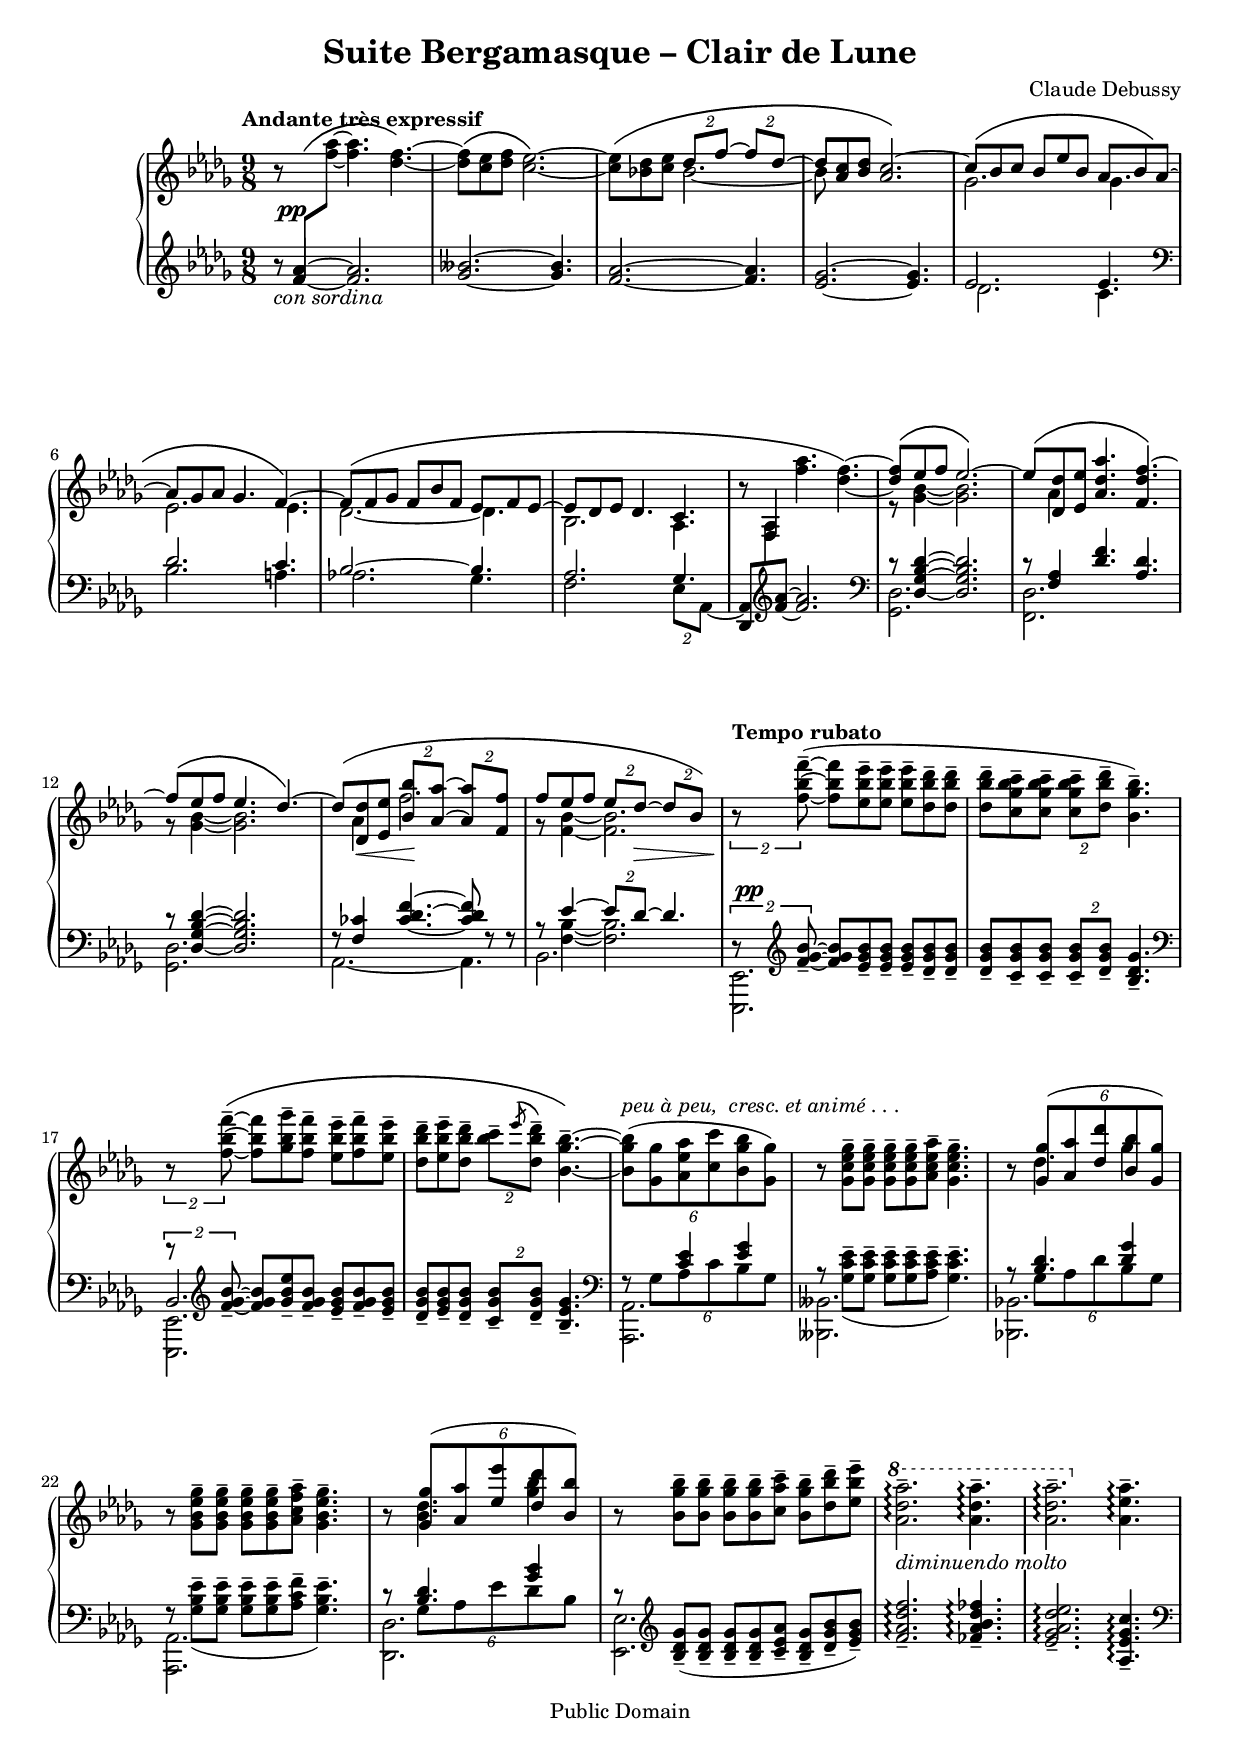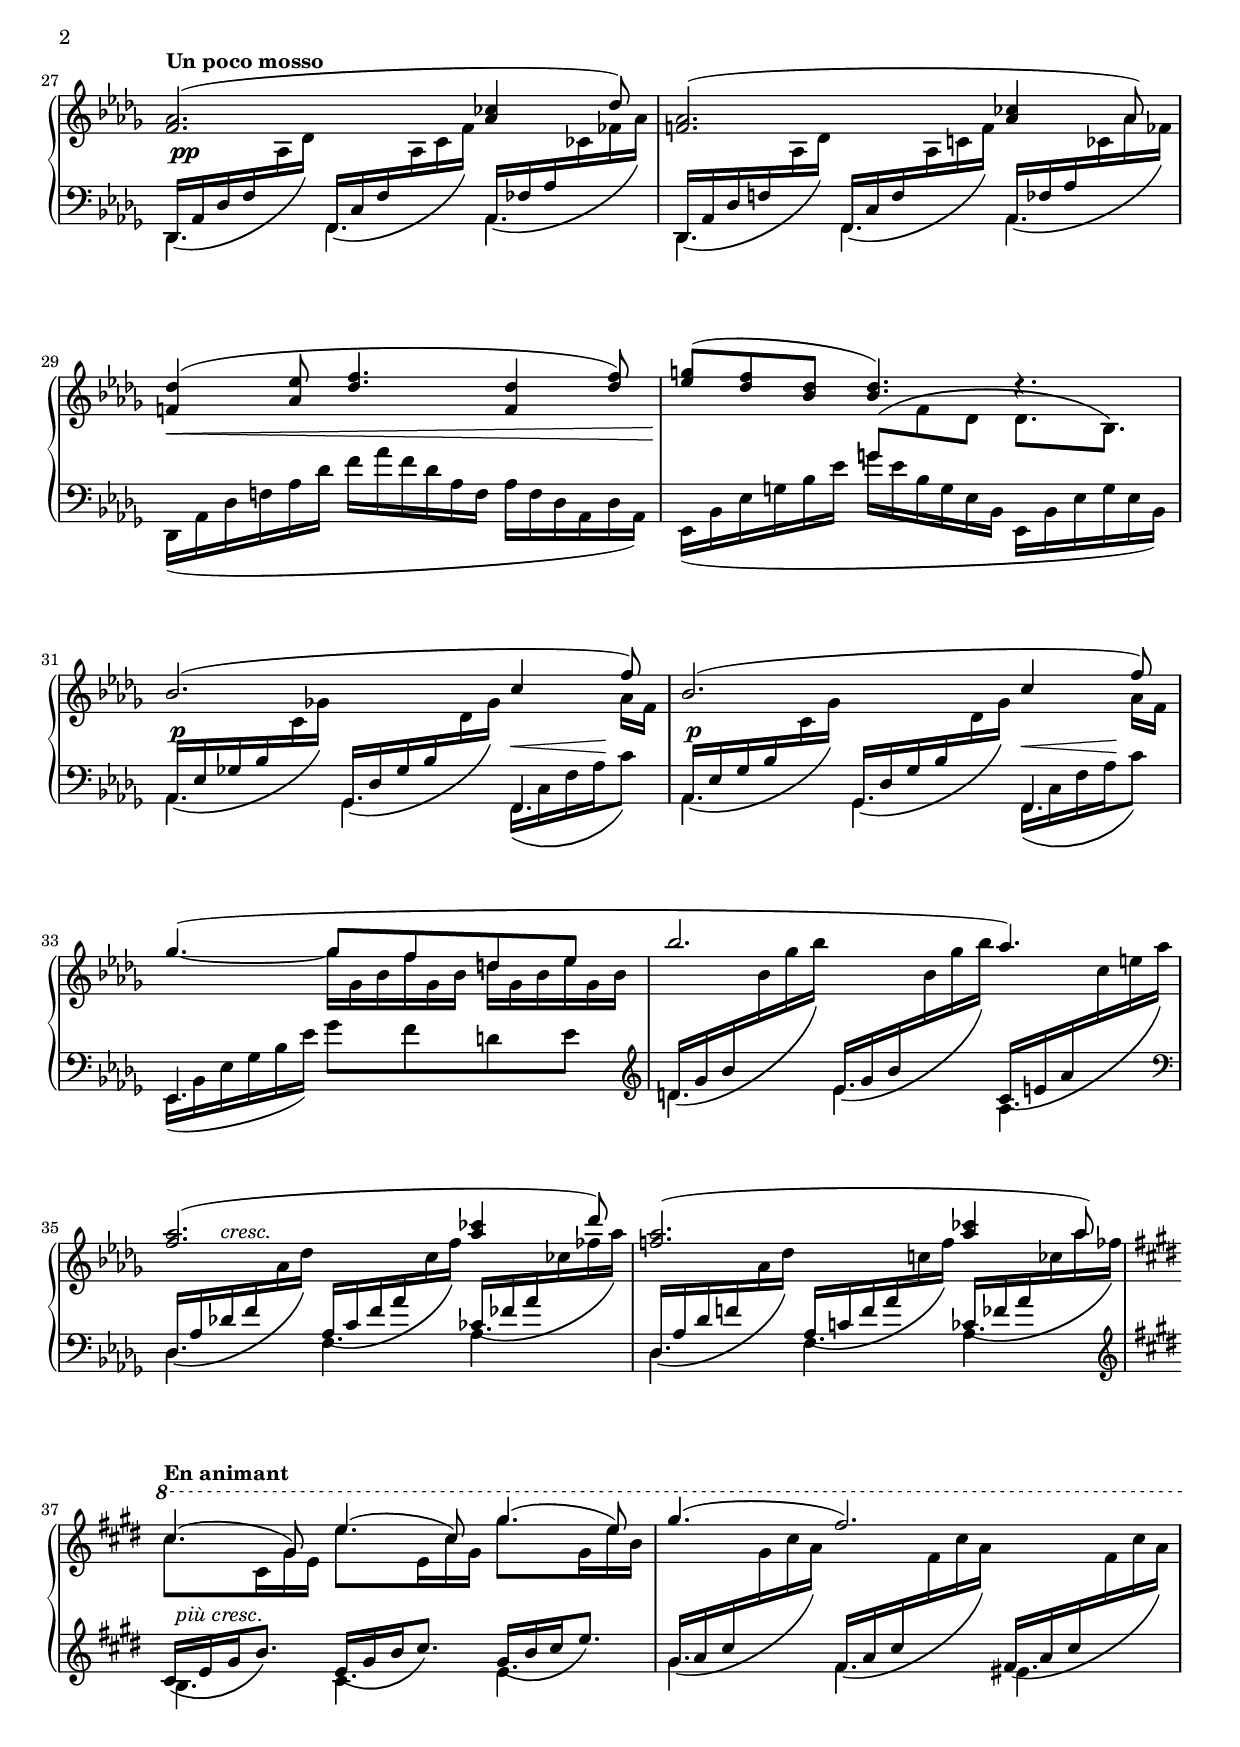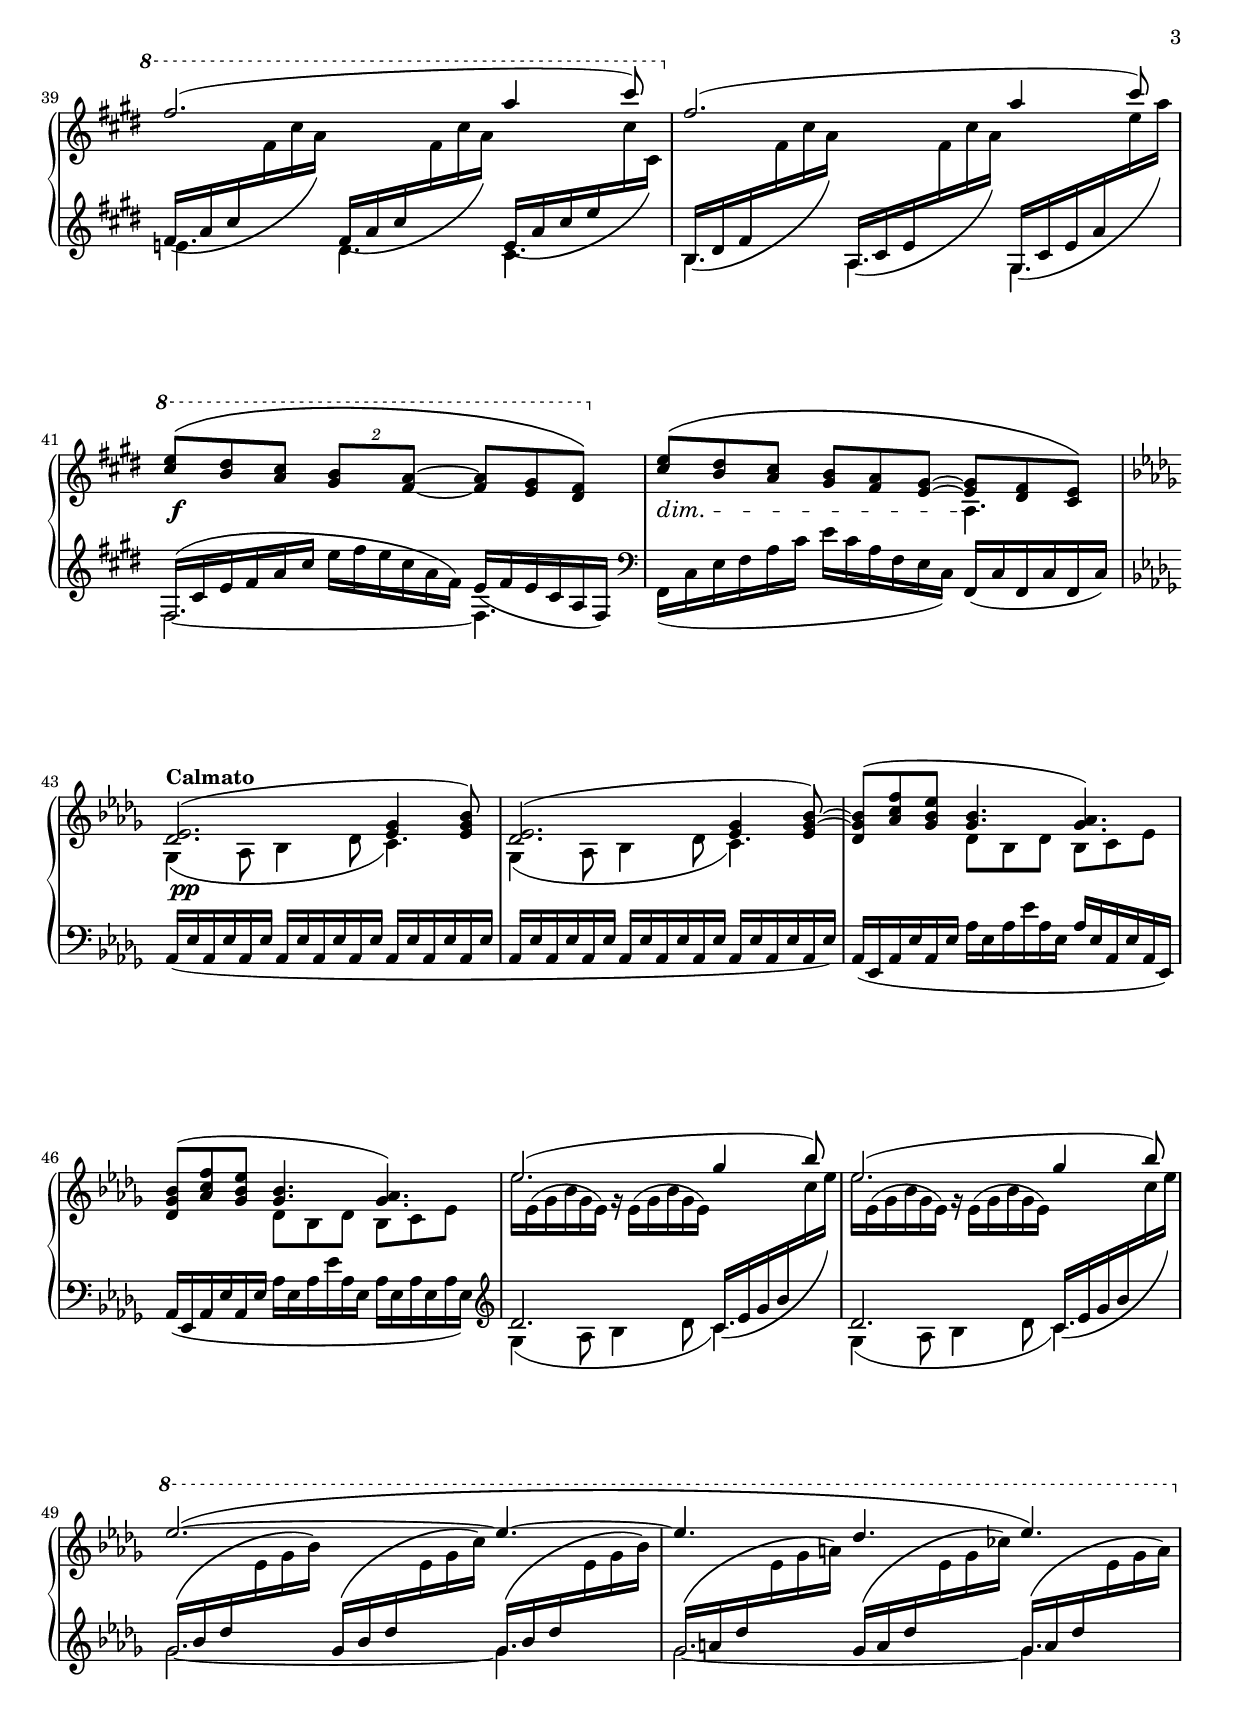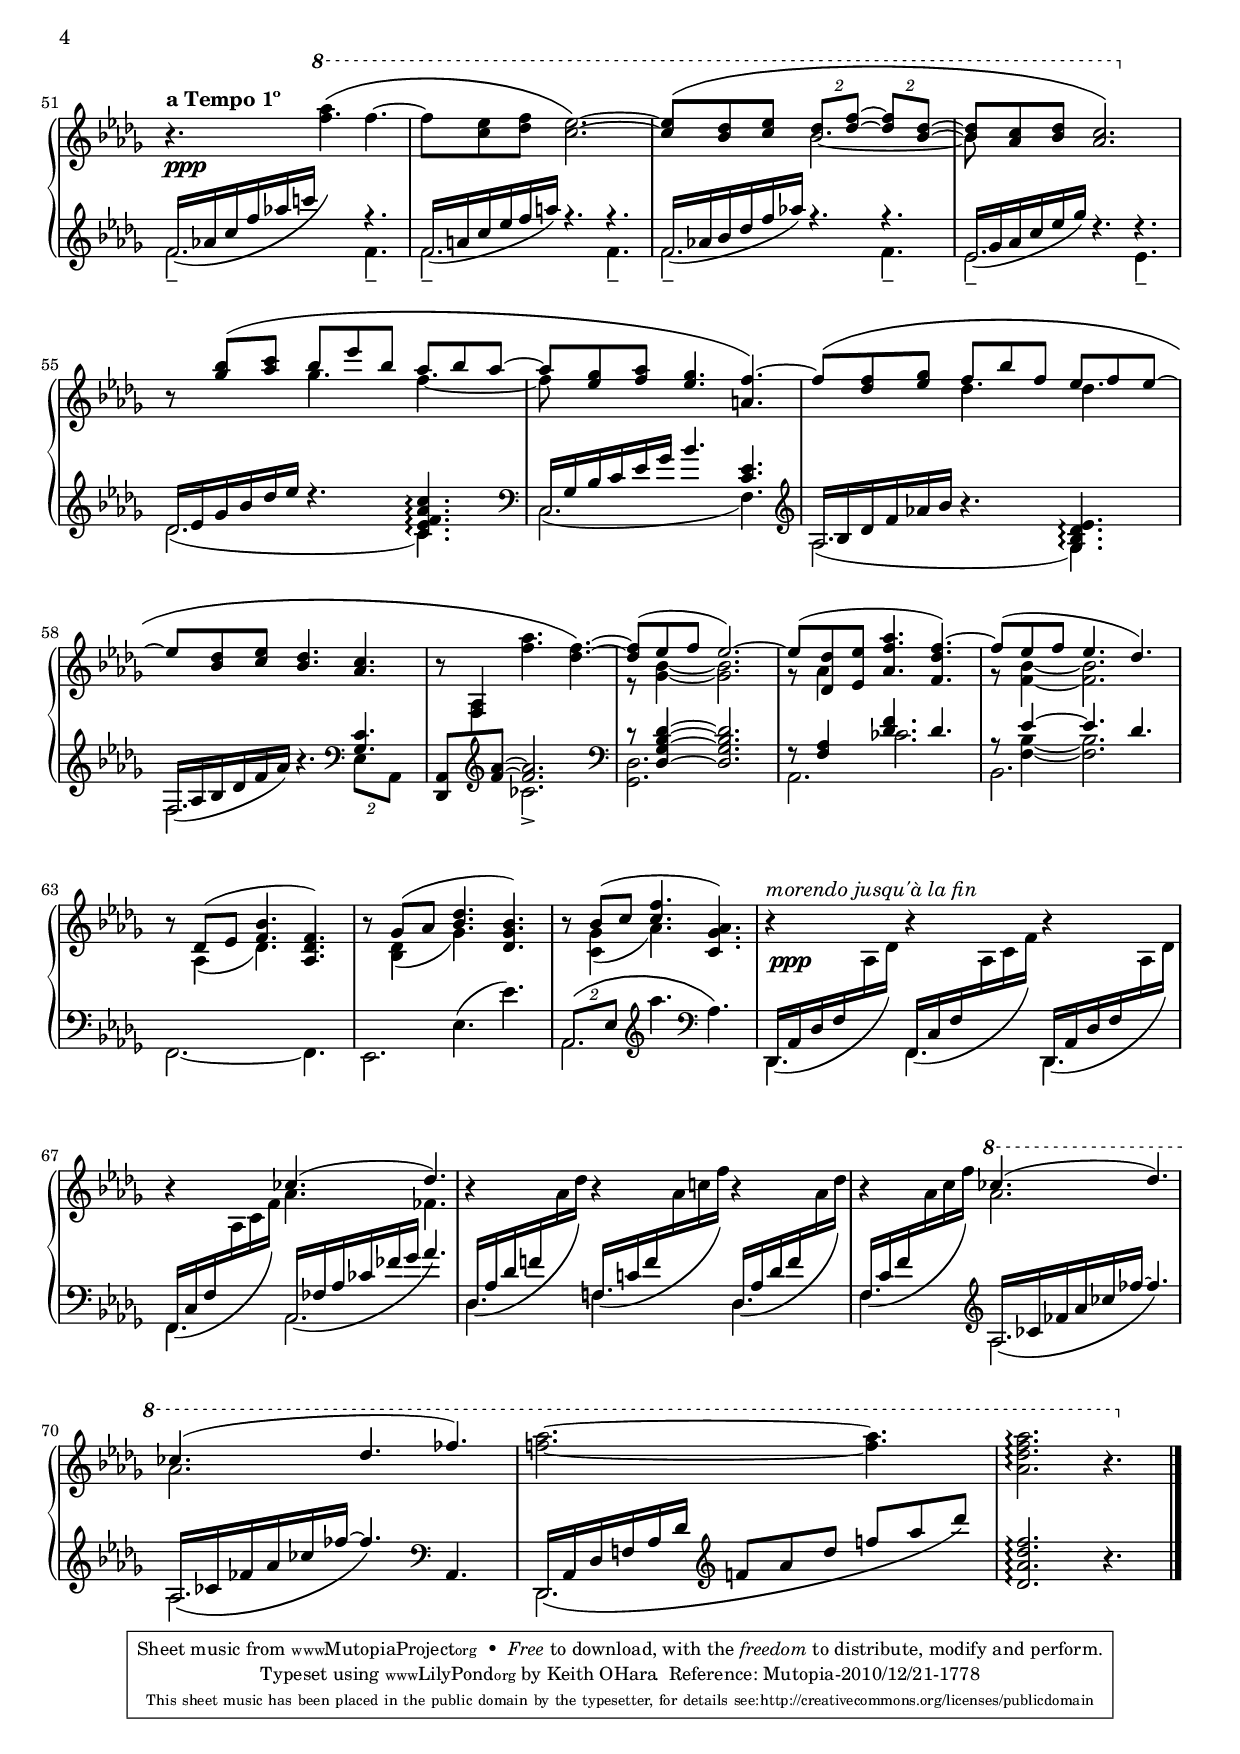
\version "2.12.3"

\header {
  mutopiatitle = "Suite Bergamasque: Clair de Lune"
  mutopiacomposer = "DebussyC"
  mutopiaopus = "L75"
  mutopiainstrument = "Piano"
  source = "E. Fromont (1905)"
  % Plate E. 1404 F.  IMSLP #02907
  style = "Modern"
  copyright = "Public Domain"
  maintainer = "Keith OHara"
  title = "Suite Bergamasque – Clair de Lune"
  composer = "Claude Debussy"
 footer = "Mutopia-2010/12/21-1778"
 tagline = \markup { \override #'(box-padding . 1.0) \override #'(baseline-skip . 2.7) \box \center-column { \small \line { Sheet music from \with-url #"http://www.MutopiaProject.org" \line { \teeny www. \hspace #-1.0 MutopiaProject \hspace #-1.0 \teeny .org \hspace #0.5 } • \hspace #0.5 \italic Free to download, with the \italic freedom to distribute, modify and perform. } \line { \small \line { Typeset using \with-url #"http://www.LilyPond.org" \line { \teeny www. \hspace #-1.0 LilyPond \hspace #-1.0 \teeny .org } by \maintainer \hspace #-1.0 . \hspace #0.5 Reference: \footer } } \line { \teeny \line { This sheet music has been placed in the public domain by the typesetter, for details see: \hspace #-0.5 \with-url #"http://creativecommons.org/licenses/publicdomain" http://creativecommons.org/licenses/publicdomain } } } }
}

\paper {
  %{
  #(set-paper-size "letter")
  annotate-spacing = ##t
  ragged-bottom = ##t
  bottom-margin =12
  %}
  #(layout-set-staff-size 18)
  between-system-padding = 1
  ragged-last-bottom = ##f
}
% Definitios to override page-breaking 
myExplicitBreak = {
  \break
}
myExplicitPageBreak = {
  \pageBreak
}

\include "english.ly"

% restrain the slope of the beams
oflat = {
  \once\override Beam #'damping = #3
}
% Change staff
cu = { \change Staff = "upper" }
cl = { \change Staff = "lower" }
% Suspend collision resolution so notes line up
lu = {\once \override NoteColumn #'ignore-collision = ##t }
% simpler sustain commands
sd =  s8\sustainOn 
su =  s8\sustainOff
sv =  s8\sustainOff\sustainOn

\parallelMusic #'(rhUpRed rhDownGreen lhUpBlue lhDownGrey)
{
  \tempo"Andante très expressif"
  \slurUp \phrasingSlurUp 
  r8\pp \cl <f af>\( \cu <f' af> ~ <f af> 4. <df f>4.\) ~ |
  \stemDown \tieDown s8*9 |
  \dynamicUp \stemUp r8 \lu <f af>4 ~ <f af>2. |
  \dynamicUp \stemDown s8*9_\markup\italic"con sordina" |

  <df f>8\( <c ef> <df f> <c ef>2.\) ~ |
  s8*9 |
  <gf bff>2.~<gf bff>4. |
  s8*9 |

  <c ef>8\( <bf df> <c ef> \stemUp\tieUp\times 3/2 {df f~} \times 3/2 {f df~} |
  s4.  bf'2._~ |
  <f af>2.~<f af>4. |
  s8*9 |

  <df>8 <af c> <bf df> <af c>2.\) ~ |
  bf8 s1 |
  <ef gf>2.~<ef gf>4. |
  s8*9 |

  c8\( bf c bf ef bf af bf af ~ |
  gf2. gf4. |
  ef2. ef4. |
  df2. c4. |

  af8 gf af gf4. f4.\) ~ |
  ef2. ef4. |
  \clef bass df2. c4. |
  \clef bass bf2. a4. |

  f8\( f gf f bf f ef f ef ~ |
  df2.~df4. |
  bf2.^~bf4. |
  af2. gf4. |

  ef8 df ef df4. c4. |
  bf2. af4.|
  af2. gf4. |
  f2. \times 3/2 {ef8 af,~} |

  \barNumberCheck#9

  r8 <f, af>4 \stemNeutral\tieNeutral <f'' af>4. <df f>\) ~ |
  s8*9 |
  s8*9 \clef treble |
  \stemNeutral \once\override Beam #'positions = #'(3 . 3.5)
  <df, af'>8 \cu <f' af> \cl \clef treble <f' af>~<f af>2. |

  \stemUp\tieUp <df f>8\( ef f ef2.\) ~ |
  r8 <gf' bf>4~<gf bf>2. |
  \clef bass r8 <df gf bf df>4 ~ <df gf bf df>2. |
  \clef bass \stemDown <gf,, df'>2. s4. |

  ef8\( <df df,> <ef ef,> <af df, af>4. <f df f,>\) ~|
  s8 af4 s2. |
  r8 <f af>4 <df' f>4. <af df> |
  <f df'>2. s4. |

  f8\( ef f ef4. df\) ~ |
  r8 <gf bf>4~<gf bf>2. |
  r8 <df, gf bf df>4 ~ <df gf bf df>2. |
  <gf df'>2. s4. |

  df8\( <df df,>\< <ef ef,> \times 3/2 {<bf' bf,>\! <af af,>~} \times 3/2 {<af af,> <f f,>} |
  s8 af4 f'2. |
  r8 <f cf'>4 <cf' df f>4.~<cf df f>8 r r |
  \tieDown af2.~af4. |

  f8 ef f \times 3/2 {ef df\>~} \times 3/2 {df[ bf]\)} s8*0\! |
  r8 <f, bf>4~<f bf>2. |
  \tieUp r8 ef4 ~ \times 3/2 {ef8 df8 ~} df4. |
  <<bf2. {s8 <f' bf>4~<f bf>2.}>> |
}
rhUp = \relative c' \rhUpRed 
rhDown = \relative c' \rhDownGreen 
lhUp = \relative c' \lhUpBlue
lhDown= \relative c' \lhDownGrey

\parallelMusic #'(rhUpRed rhDownGreen lhUpBlue lhDownGrey)
{
  \barNumberCheck#15
  \tempo"Tempo rubato" 
  \stemNeutral \tieNeutral
  \times 3/2 {r8  <f bf f'>--(~} <f bf f'> <ef bf' ef>-- <ef bf' ef>-- 
  %{ %} <ef bf' ef>-- <df bf' df>-- <df bf' df>-- |
  s8*9 |
  \tieNeutral
  \times 3/2 {r8\pp \clef treble <f gf bf>--~} <f gf bf> <ef gf bf>-- <ef gf bf>--
  %{ %}  <ef gf bf>-- <df gf bf>-- <df gf bf>-- |
  <ef ef,>2. s4. |

  <df bf' df>8-- <c gf' bf c>-- <c gf' bf c>-- 
  %{ %} \times 3/2 {<c gf' bf c>-- <df bf' df>--} <bf gf' bf>4.--)|
  s8*9 |
  <df gf bf>8-- <c gf' bf>-- <c gf' bf>-- 
  %{ %} \times 3/2 {<c gf' bf>-- <df gf bf>--} <bf df gf>4.--|
  s8*9 |

  \times 3/2 {r8 <f' bf f'>--\(~} <f bf f'> <gf bf gf'>-- <f bf f'>--
  %{ %} <ef bf' ef>-- <f bf f'>-- <ef bf' ef>-- |
  \cl\stemUp bf2. s4. \cu\stemDown |
  \times 3/2 {r8 \clef treble <f' gf bf>--~} <f gf bf> <gf bf ef>-- <f gf bf>--
  %{ %}  <ef gf bf>-- <f gf bf>-- <ef gf bf>-- |
  \clef bass <ef ef,>2. s4. |

  <df bf' df>8-- <ef bf' ef>-- <df bf' df>-- \times3/2{
    <bf' c>-- \acciaccatura{\slurUp ef}<df, bf' df>--
  } <bf gf' bf>4.--\)~|
  s8*9 |
  <df gf bf>8-- <ef gf bf>-- <df gf bf>-- 
  %{ %} \times 3/2 {<c gf' bf>-- <df gf bf>--} <bf ef gf>4.--|
  s8*9 |

  \barNumberCheck#19

  \times 9/6 { <bf gf' bf>8[( <gf gf'> 
  %{ %} <af ef' af> <c c'> <bf gf' bf> <gf gf'>]) } |
  s8*9^\markup\italic"peu à peu,  cresc. et animé . . ." |
  r8*9/6 \stemDown \times 9/6 {gf8[ af c bf gf] } |
  << { \clef bass <af af,>2. s4.}
  %{ %} {s4*9/6 \stemUp <c' ef>4*9/6 <ef gf>4*9/6 } >> |

  r8 <gf c ef gf>-- <gf c ef gf>-- 
  %{ %} <gf c ef gf>-- <gf c ef gf>-- <af c ef af>-- <gf c ef gf>4.-- |
  s8*9 |
  \stemUp r8 \stemNeutral <gf c ef>--_( <gf c ef>-- 
  %{ %} <gf c ef>-- <gf c ef>-- <af c ef>-- <gf c ef>4.--) |
  \stemDown <bff, bff,>2. s4. |

  \stemUp 
  r8*9/6 \times 9/6 {<gf gf'>8[( <af af'> <df df'> <bf bf'> <gf gf'>]) } |
  s8*9/6 df''4. s8*9/6 gf4*9/6 |
  \stemUp r8*9/6 \stemDown \times 9/6 {gf8[ af df bf gf] } |
  << { <bf bf,>2. s4.} 
  %{ %} {s8*9/6 \stemUp <bf' df>4. s8*9/6 <df gf>4*9/6 } >> |

  \stemNeutral
  r8 <gf bf ef gf>-- <gf bf ef gf>-- 
  %{ %} <gf bf ef gf>-- <gf bf ef gf>-- <af c f af>-- <gf bf ef gf>4.-- |
  s8*9 |
  \stemUp r8 \stemNeutral <gf bf ef>--_( <gf bf ef>-- 
  %{ %} <gf bf ef>-- <gf bf ef>-- <af c f>-- <gf bf ef>4.--) |
  \stemDown <af, af,>2. s4. |

  \stemUp 
  r8*9/6 \times 9/6 {<gf gf'>8[( <af af'> <ef' ef'> <df df'> <bf bf'>]) } |
  s8*9/6 <bf, df>4.*9/6 <gf' bf>4*9/6 |
  \stemUp r8*9/6 \stemDown \times 9/6 {gf8[ af ef' df bf] } |
  << { <df df,>2. s4.} 
  %{ %} {s8*9/6 \stemUp <bf' df>4.*9/6 <gf' bf>4*9/6 } >> |

  \stemNeutral
  r8 <bf gf' bf>-- <bf gf' bf>-- <bf gf' bf>-- <bf gf' bf>--
  %{ %} <c af' c>-- <bf gf' bf>-- <df bf' df>-- <ef bf' ef>-- |
  s8*9 |
  \stemUp r8 \clef treble <bf df gf>--_( <bf df gf>-- <bf df gf>-- <bf df gf>--
  %{ %} <c ef af>-- <bf df gf>-- <df gf bf>-- <ef gf bf>--) |
  \stemDown <ef, ef,>2. s4. |

  \stemNeutral
  \ottava #1 <af df af'>2.--\arpeggio <af df af'>4.--\arpeggio |
  s8*9_\markup\whiteout\italic"diminuendo molto" |
  <f af df f>2.--\arpeggio <ff af bf df ff>4.--\arpeggio |
  s8*9 |

  <af df af'>2.--\arpeggio \ottava #0 <af, ef' af>4.--\arpeggio |
  s8*9 |
  <ef gf af df ef>2.--\arpeggio <af, ef' gf c>4.--\arpeggio |
  s8*9 |
  \myExplicitPageBreak
}
rhUp = {\rhUp \relative c'' \rhUpRed}
rhDown = {\rhDown \relative c \rhDownGreen}
lhUp = {\lhUp \relative c' \lhUpBlue }
lhDown= {\lhDown \relative c, \lhDownGrey }

\parallelMusic #'(rhUpRed rhDownGreen lhUpBlue lhDownGrey)
{
  \barNumberCheck#27
  \tempo"Un poco mosso" \newSpacingSection
  \stemUp
  <f af>2.( <af cf>4 df8 ) |
  s8*9 \pp|
  \slurDown \phrasingSlurDown \dynamicUp \stemNeutral  
  \clef bass df16\( af' df f\cu af df\)
  %{ %} \cl f,,\( c' f\cu af c f\) \cl af,,\( ff' af\cu cf ff af\) \cl |
  \clef bass \mergeDifferentlyDottedOn 
  df4. f af |

  <f, af>2.( <af cf>4 af8 ) |
  s8*9 |
  df,,,16\( af' df f\cu af df\) 
  %{ %} \cl f,,\( c' f\cu af c f\) \cl af,,\( ff' af\cu cf af' ff\) \cl |
  df,4. f af |

  <f df'>4(\< <af ef'>8 <df f>4. <f, df'>4 <df' f>8) |
  s8*9 |
  df,,16( af' df f af df f af f df af f af f df af df af) |
  s8*9 |

  <ef g>8\!( <df f> <bf df> <bf df>4.) r4. |
  s4. \slurUp\stemNeutral \cl g'8\( \cu\stemDown f df df8. bf\) |
  ef16( bf' ef g bf ef g ef bf g ef bf \stemDown ef, bf' ef g ef bf) |
  s8*9 |

  bf2.(\p c4 f8) |
  \stemDown s2. s4 af'16 f |
  \stemNeutral
  af16\(ef' gf bf\cu c gf'\)\cl gf,,\( df' gf bf\cu df gf\)\cl f,,\(\<c' f af\! c8\) |
  af4. gf \stemUp f \stemDown |

  bf,2.(\p c4 f8) |
  \stemDown s2. s4 af16 f |
  af,16\( ef' gf bf\cu c gf'\)\cl gf,,\( df' gf bf\cu df gf\)\cl f,,\(\< c' f af\! c8\) |
  af4. gf \stemUp f \stemDown |

  \barNumberCheck#33

  gf4.( ~ gf8*3/2[ f d ef] |
  s4. gf'16 gf, bf f' gf, bf d gf, bf ef gf, bf |
  ef,,16( bf' ef gf bf ef)  s2. |
  \stemUp ef4. \stemDown gf''8*3/2[ f d ef] |

  bf'2. af4.) |
  s8*9 |
  \clef treble \stemNeutral d16\( gf bf\cu bf gf' bf\)\cl 
  %{%} ef,,\( gf bf\cu bf gf' bf\)\cl c,,\( e af\cu c e af\)\cl |
  d4. ef af, |

  <f af>2.( <af cf>4 df8) |
  s8 \once\override TextScript #'outside-staff-priority = ##f 
  %{%} s1^\markup\italic"cresc." |
  \clef bass df,,,16\( af' df f\cu af df\)\cl
  %{%} af,\( c f af\cu c f\)\cl  cf,\( ff af\cu cf ff af\)\cl |
  df,4. f af |

  <f, af>2.( <af cf>4 af8) |
  s8*9 |
  df,,,16\( af' df f\cu af df\)\cl
  %{ %} af,\( c f af\cu c f\)\cl  cf,\( ff af\cu cf af' ff\)\cl |
  df,4. f af | 
  % Use flats so the reader can recognize this as d flat minor,
  %  the same as in the previous measure

}
rhUp = {\rhUp \relative c' \rhUpRed}
rhDown = {\rhDown \relative c' \rhDownGreen}
lhUp = {\lhUp \relative c, \lhUpBlue }
lhDown= {\lhDown \relative c, \lhDownGrey }

\parallelMusic #'(rhUpRed rhDownGreen lhUpBlue lhDownGrey)
{
  \barNumberCheck#37
  \tempo"En animant"
  \key cs \minor \mergeDifferentlyDottedOn \ottava #1
  cs4(       gs8)  e'4(      cs8)   gs'4(       e8)  |
  cs8. cs,16 gs' e e'8. e,16 cs' gs gs'8. gs,16 e' b |
  \key cs \minor \clef treble \stemUp
  cs16\( e gs b8.\) e,16\( gs b cs8.\)  gs16\( b cs e8.\)  |
  b4.^\markup\italic"più cresc." cs e |

  gs4.( fs2.) |
  s8*9 |
  \stemNeutral
  gs,16\( a cs\cu gs' cs a\)\cl fs,\( a cs\cu fs cs' a\)\cl fs,\( a cs\cu fs cs' a\)\cl |
  gs4. fs es |

  fs2.( a4 cs8) |
  s8*9 |
  fs,16\( a cs\cu fs cs' a\)\cl fs,\( a cs\cu fs cs' a\)\cl e,\( a cs e\cu cs' cs,\)\cl |
  e4. ds cs |

  \ottava #0
  fs,,2.( a4 cs8) |
  s8*9 |
  b,16\( ds fs\cu fs cs' a\)\cl a,\( cs e \cu fs cs' a\)\cl gs,\( cs e a\cu e' a\)\cl |
  b4. a gs |

  \ottava #1
  <cs e>8\( <b ds> <a cs> \times 3/2{<gs b> <fs a> ~} <fs a> <e gs> <ds fs>\) |
  s8*9 \f \ottava #0 |
  fs,,16^( cs' e fs a cs e fs e cs a fs) e( fs e cs a fs) |
  \mergeDifferentlyHeadedOn \mergeDifferentlyDottedOn fs2. ~ fs4. |

  <cs e>8\( <b ds> <a cs> <gs b> <fs a> <e gs>^~<e gs> <ds fs> <cs e> \) |
  \dimTextDim s2.\>a,,4.\! |
  \clef bass
  fs,16( cs' e fs a cs e cs a fs e cs) fs,( cs' fs, cs' fs, cs') |
  s8*9 |

}
rhUp = {\rhUp \relative c''' \rhUpRed}
rhDown = {\rhDown \relative c''' \rhDownGreen}
lhUp = {\lhUp \relative c' \lhUpBlue }
lhDown= {\lhDown \relative c' \lhDownGrey }

\parallelMusic #'(rhUpRed rhDownGreen lhUpBlue lhDownGrey)
{
  \barNumberCheck#43
  \tempo"Calmato" \key df \major \tieUp
  <df ef>2.( <ef gf>4 <ef gf bf>8) |
	      \slurDown gf4(\pp af8 bf4 df8 c4.) |
  \key df \major 
  af16( ef' af, ef' af, ef' af, ef' af, ef' af, ef' af, ef' af, ef' af, ef' |
  s8*9 |

  <df ef>2.( <ef gf>4 <ef gf bf>8) ~ |
  gf4( af8 bf4 df8 c4.) |
  af,16 ef' af, ef' af, ef' af, ef' af, ef' af, ef' af, ef' af, ef' af, ef') |
  s8*9 |

  <df gf bf>8( <af' c f> <gf bf ef> <gf bf>4. <gf af>) |
  s4. df8 bf df bf c ef |
  af,16( ef af ef' af, ef' af ef af ef' af, ef af ef af, ef' af, ef) |
  s8*9 |

  <df gf bf>8( <af' c f> <gf bf ef> <gf bf>4. <gf af>) |
  s4. df8 bf df bf c ef |
  af16( ef af ef' af, ef' af ef af ef' af, ef af ef af ef af ef) |
  s8*9 |

  \mergeDifferentlyDottedOn\mergeDifferentlyHeadedOn <ef'>2.( gf4 bf8) |
  \slurNeutral\stemDown
  ef'16 ef,( gf bf gf ef) r ef( gf bf gf ef) s4. |
  \clef treble \stemUp df'2. \stemNeutral c16_\( ef gf bf \cu c ef\) \cl |
  gf4_( af8 bf4 df8 c4.) |

  <ef,>2.( gf4 bf8) |
  \slurNeutral\stemDown
  ef'16 ef,( gf bf gf ef) r ef( gf bf gf ef) s4. |
  \stemUp df,2. \stemNeutral c16_\( ef gf bf \cu c ef\) \cl |
  gf4_( af8 bf4 df8 c4.) |

  \ottava #1 <ef>2.^\( ~ ef4. ~ |
  s8*9 |
  \phrasingSlurUp
  gf,16\( bf df\cu ef gf bf\)\cl gf,16\( bf df\cu ef gf c\)\cl gf,16\( bf df\cu ef gf bf\)\cl |
  gf'2.~gf4. |

  <ef>4. df ef\) \ottava #0 |
  s8*9 |
  gf,16\( a df\cu ef gf a\)\cl gf,16\( a df\cu ef gf cf\)\cl gf,16\( a df\cu ef gf a\)\cl |
  gf2.~gf4. |
  \myExplicitPageBreak

}
rhUp = {\rhUp \relative c' \rhUpRed}
rhDown = {\rhDown \relative c' \rhDownGreen}
lhUp = {\lhUp \relative c \lhUpBlue }
lhDown= {\lhDown \relative c' \lhDownGrey }

\parallelMusic #'(rhUpRed rhDownGreen lhUpBlue lhDownGrey)
{
  \barNumberCheck#51
  \tempo"a Tempo 1º" \newSpacingSection 
  \stemNeutral
  r4._\markup\dynamic"ppp" \ottava #1 <f af>4.\( f4. ~ |
  \stemDown \tieDown s8*9 |
  \stemUp 
  f16_\( af c f af c \cu\hideNotes af'4.\) \unHideNotes\cl r4. |
  f2._- f4._- |

  f8 <c ef> <df f> <c ef>2.\) ~ |
  s8*9 |
  f,,16( a c ef f a) r4.  r4.|
  f2._- f4._- |

  \stemUp
  <c ef>8\( <bf df> <c ef> \times 3/2 {<bf df> <df f>~} \times 3/2 {<df f> <bf df>~} |
  s4.  bf'2._~ |
  f,16( af bf df f af) r4.  r4.|
  f2._- f4._- |

  \tieUp <bf df>8 <af c> <bf df> <af c>2.\) |
  bf8 s1 |
  ef,16( gf af c ef gf) r4.  r4.|
  ef2._- ef4._- |

  \barNumberCheck#55

  \ottava #0
  r8 <gf bf>\( <af c> bf ef bf af bf af ~ |
  s4. gf f ~ |
  df,16 ef gf bf df ef r4. <c, ef f af c>4.\arpeggio |
  \slurDown df2.( c4.) |

  af8 <ef gf> <f af> <ef gf>4. <f a,>\) ~ |
  f8 s1 |
  \clef bass
  c,16 gf' bf c ef gf bf4. <c, ef> |
  c,2.( f4.) |

  f8\( <df f> <ef gf> f bf f ef f ef ~ |
  s4. df df |
  \clef treble
  af16 bf df f af bf r4. <gf, bf df ef>4.\arpeggio |
  af2.( gf4.) |

  ef8 <bf df> <c ef> <bf df>4. <af c>4. |
  s8*9 |
  f16( af bf df f af) r4. \clef bass <gf, c>4. |
  f2. \times 3/2{ef8 af,} |

  \barNumberCheck#59

  \ottava #0
  r8 <f, af>4 \stemNeutral <f'' af>4. <df f>\) ~ |
  s8*9 |
  \stemNeutral\tieUp \once\override Beam #'positions = #'(3 . 3.5)
  <df, af'>8[ \cu <f' af> \cl \clef treble <f' af>]~<f af>2. |
  s4. cf'2._> |

  \stemUp <df f>8( ef f ef2.) ~ |
  r8 <gf, bf>4~<gf bf>2. |
  \clef bass \stemUp r8 <df, gf bf df>4 ~ <df gf bf df>2. |
  <gf, df'>2. s4. |

  ef8( <df df,> <ef ef,> <af f af,>4. <f df f,>) ~|
  r8 af4 s2. |
  \slurUp r8 <f af>4 <df' f>4. df |
  << {af2. s4.} {s4. cf'2.} >> |

  f8( ef f ef4. df)  |
  r8 <f bf>4~<f bf>2. |
  r8 ef4~ef4. df4. |
  << {bf,2. s4.} {s8 <f' bf>4~<f bf>2.} >> |

  r8 df,( ef <f bf>4. <f df af>4.) |
  \slurDown s8 af,4( df4.) s |
  s8*9 |
  f,2.~f4. |

  r8 gf( af <bf df>4. <bf gf df>4.) |
  s8 <df bf>4( gf4.) s |
  s8*9 |
  ef2.*1/2 ef'4.^( ef') |

  r8 bf( c <c f>4. <af gf c,>4.) |
  s8 <gf c,>4( af4.) s |
  \times 3/2 {af,8\( ef'8}\clef treble \stemNeutral af''4. \clef bass af,,\) |
  af,,2. s4. |

}
rhUp = {\rhUp \relative c''' \rhUpRed}
rhDown = {\rhDown \relative c'' \rhDownGreen}
lhUp = {\lhUp \relative c' \lhUpBlue }
lhDown= {\lhDown \relative c' \lhDownGrey }

\parallelMusic #'(rhUpRed rhDownGreen lhUpBlue lhDownGrey)
{
  \barNumberCheck#66
  r4\ppp^\markup\italic"morendo jusqu'à la fin" s8 r4 s8 r4 s8 |
  s8*9 |
  \slurDown\phrasingSlurDown\stemNeutral
  df16\( af' df f\cu af df\)\cl f,,\( c' f\cu af c f\)\cl df,,\( af' df f\cu af df\)\cl |
  df4. f df |

  r4 s8 cf4.( df) |
  s4 s8 af4. ff |
  f,,16\( c'f \cu af c f\)\cl\stemUp af,,\(ff' af cf ff gf af4.\) |
  f4. af2. |

  r4 s8 r4 s8 r4 s8 |
  s8*9 |
  \stemNeutral
  df,,16\( af' df f\cu af df\)\cl f,,\( c' f\cu af c f\)\cl df,,\( af' df f\cu af df\)\cl |
  df4. f df |

  r4 s8 \ottava #1 cf'4.( df) |
  s4 s8 af'2. |
  f,,16\( c' f\cu af c f\)\cl\stemUp\clef treble af,,\(cf ff af cf ff~ff4.\) |
  f4. af2. |

  cf4.( df ff) |
  af2. s4. |
  af,,16\( cf ff af cf ff~ff4.\) \clef bass af,,,4. |
  af2. s4. |

  s8*9 |
  \tieNeutral <f' af>2. ~ <f af>4. |
  df,16\( af' df f! af df \clef treble f8 af df f af df\) |
  df,,2. s4. |
  s8*9 |
  <af, df f af>2.\arpeggio r4. |
  <df,, af'df f>2.\arpeggio r4. |
  s8*9 |

}
rhUp = {\rhUp \relative c'' \rhUpRed}
rhDown = {\rhDown \relative c'' \rhDownGreen}
lhUp = {\lhUp \relative c, \lhUpBlue }
lhDown= {\lhDown \relative c, \lhDownGrey }

\score { 
  \new PianoStaff
  <<
    \override Score.SpacingSpanner #'shortest-duration-space = #1.7
    % The 'piano' accidental style has extraNaturals false by default
    %\set PianoStaff.extraNatural = ##f
    #(set-accidental-style 'piano 'Score)
    \set PianoStaff.printKeyCancellation = ##f
    \override PianoStaff.DynamicLineSpanner #'staff-padding = #2
    \override PianoStaff.DynamicText #'self-alignment-X = #LEFT
    \new Staff = "upper" << 
      \key df \major
      \time 9/8
      \override PianoStaff.PhrasingSlur #'height-limit = #5 
      \new Voice = "red" {
	%{colorize } \override NoteHead #'color = #red %}
	\rhUp
      }
      \new Voice = "green" {
	%{colorize } \override NoteHead #'color = #green %}
	\rhDown
      }
      \new Voice = "dynamics" {
      }
    >>
    \new Staff = "lower" << 
      \key df \major
      \time 9/8
      \new Voice = "blue" {
	%{colorize } \override NoteHead #'color = #blue %}
	\lhUp
      }
      \new Voice = "grey" {
	%{colorize } \override NoteHead #'color = #grey %}
	\lhDown
	\bar "|."
      }
      \new Voice = "pedal" {
	\set Staff.pedalSustainStyle = #'bracket
      }
    >>
  >>
  \layout {
    \context {
      \Score
      %\consists "Span_arpeggio_engraver"
    }
  }
  \midi {
    %% Remove the dynamics from the midi output
    \context {
      \Voice
      \remove "Dynamic_performer"
    }
  }
}


